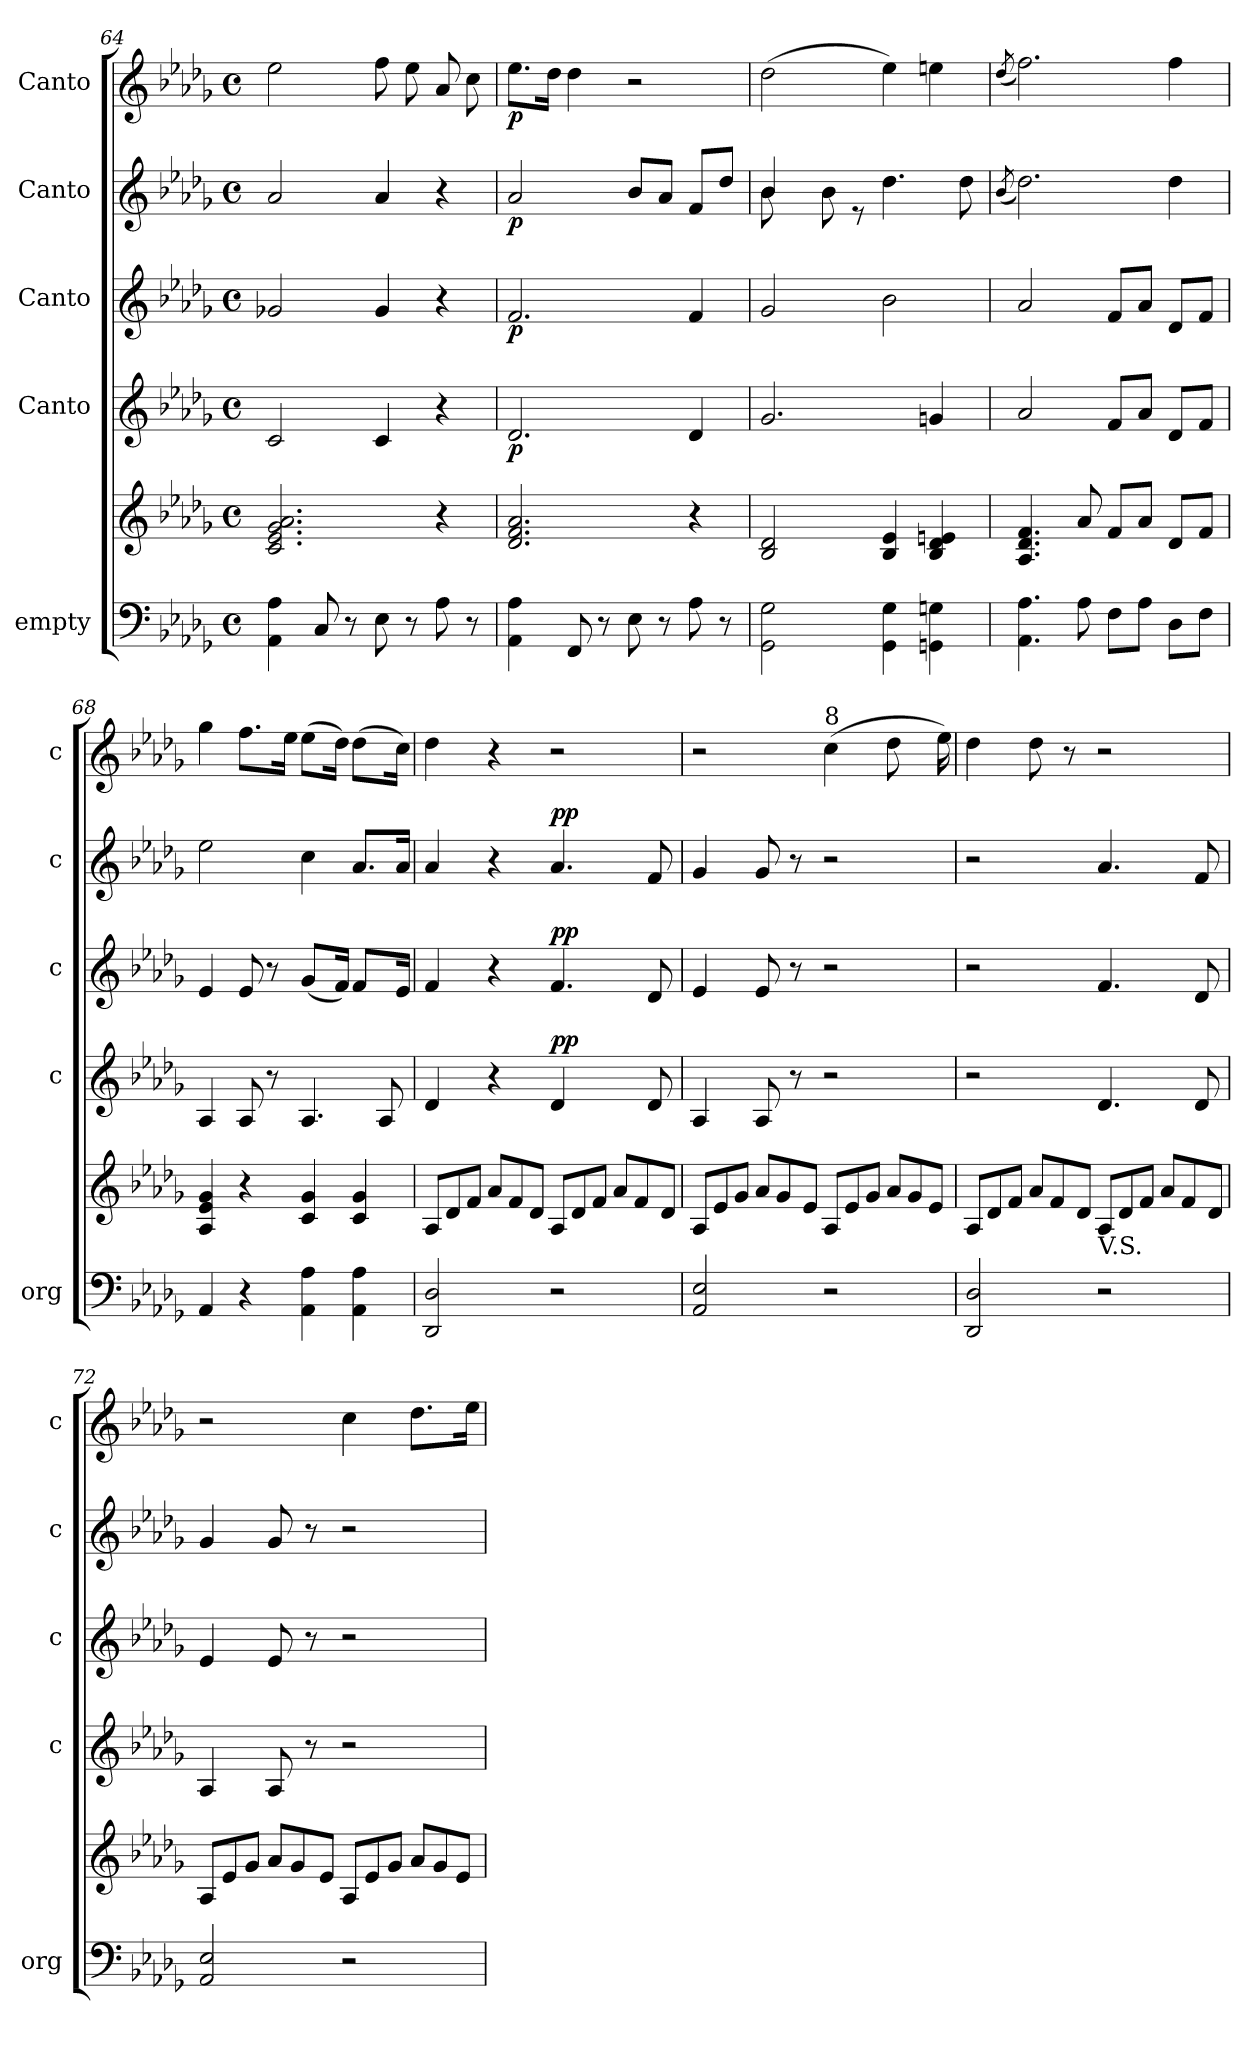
**kern	**kern	**kern	**dynam	**kern	**dynam	**kern	**dynam	**kern	**dynam
*part5	*part5	*part4	*part4	*part3	*part3	*part2	*part2	*part1	*part1
*staff6	*staff5	*staff4	*staff4	*staff3	*staff3	*staff2	*staff2	*staff1	*staff1
*I"empty	*	*I"Canto	*	*I"Canto	*	*I"Canto	*	*I"Canto	*
*I'org	*	*I'c	*	*I'c	*	*I'c	*	*I'c	*
*clefF4	*clefG2	*clefG2	*	*clefG2	*	*clefG2	*	*clefG2	*
*k[b-e-a-d-g-]	*k[b-e-a-d-g-]	*k[b-e-a-d-g-]	*	*k[b-e-a-d-g-]	*	*k[b-e-a-d-g-]	*	*k[b-e-a-d-g-]	*
*D-:	*D-:	*D-:	*	*D-:	*	*D-:	*	*D-:	*
*M4/4	*M4/4	*M4/4	*	*M4/4	*	*M4/4	*	*M4/4	*
*met(c)	*met(c)	*met(c)	*	*met(c)	*	*met(c)	*	*met(c)	*
=64	=64	=64	=64	=64	=64	=64	=64	=64	=64
4AA-\ 4A-\	2.c/ 2.e-/ 2.g-/ 2.a-/	2c/	.	2g-X/	.	2a-/	.	2ee-\	.
8C/	.	.	.	.	.	.	.	.	.
8r	.	.	.	.	.	.	.	.	.
8E-\	.	4c/	.	4g-/	.	4a-/	.	8ff\	.
8r	.	.	.	.	.	.	.	8ee-\	.
8A-\	4r	4r	.	4r	.	4r	.	8a-/	.
8r	.	.	.	.	.	.	.	8cc\	.
=65	=65	=65	=65	=65	=65	=65	=65	=65	=65
4AA-\ 4A-\	2.d-/ 2.f/ 2.a-/	2.d-/	p	2.f/	p	2a-/	p	8.ee-\L	p
.	.	.	.	.	.	.	.	16dd-\Jk	.
8FF/	.	.	.	.	.	.	.	4dd-\	.
8r	.	.	.	.	.	.	.	.	.
8E-\	.	.	.	.	.	8b-/L	.	2r	.
8r	.	.	.	.	.	8a-/J	.	.	.
8A-\	4r	4d-/	.	4f/	.	8f/L	.	.	.
8r	.	.	.	.	.	8dd-/J	.	.	.
=66	=66	=66	=66	=66	=66	=66	=66	=66	=66
*	*	*	*	*	*	*^	*	*	*
2GG-\ 2G-\	2B-/ 2d-/	2.g-/	.	2g-/	.	4b-/	8b-\	.	(2dd-\	.
.	.	.	.	.	.	.	8ryy	.	.	.
.	.	.	.	.	.	8b-\	4reyy	.	.	.
.	.	.	.	.	.	8re	.	.	.	.
4GG-\ 4G-\	4B-/ 4e-/	.	.	2b-\	.	4.dd-\	2reyy	.	4ee-\)	.
4GGn\ 4Gn\	4B-/ 4d-/ 4en/	4gn/	.	.	.	.	.	.	4een\	.
.	.	.	.	.	.	8dd-\	.	.	.	.
*	*	*	*	*	*	*v	*v	*	*	*
=67	=67	=67	=67	=67	=67	=67	=67	=67	=67
.	.	.	.	.	.	(8qb-/	.	(8qdd-/	.
4.AA-\ 4.A-\	4.A-/ 4.d-/ 4.f/	2a-/	.	2a-/	.	2.dd-\)	.	2.ff\)	.
8A-\	8a-/	.	.	.	.	.	.	.	.
8F\L	8f/L	8f/L	.	8f/L	.	.	.	.	.
8A-\J	8a-/J	8a-/J	.	8a-/J	.	.	.	.	.
8D-\L	8d-/L	8d-/L	.	8d-/L	.	4dd-\	.	4ff\	.
8F\J	8f/J	8f/J	.	8f/J	.	.	.	.	.
=68	=68	=68	=68	=68	=68	=68	=68	=68	=68
4AA-/	4A-/ 4e-/ 4g-/	4A-/	.	4e-/	.	2ee-\	.	4gg-\	.
4r	4r	8A-/	.	8e-/	.	.	.	8.ff\L	.
.	.	8r	.	8r	.	.	.	.	.
.	.	.	.	.	.	.	.	16ee-\Jk	.
!	!	!	!	!LO:N:vis=8	!	!	!	!LO:N:vis=8	!
4AA-\ 4A-\	4c/ 4g-/	4.A-/	.	(8.g-/L	.	4cc\	.	(8.ee-\L	.
.	.	.	.	16f/Jk)	.	.	.	16dd-\Jk)	.
!	!	!	!	!LO:N:vis=8	!	!	!	!LO:N:vis=8	!
4AA-\ 4A-\	4c/ 4g-/	.	.	8.f/L	.	8.a-/L	.	(8.dd-\L	.
.	.	8A-/	.	.	.	.	.	.	.
.	.	.	.	16e-/Jk	.	16a-/Jk	.	16cc\Jk)	.
=69	=69	=69	=69	=69	=69	=69	=69	=69	=69
*	*Xtuplet	*	*	*	*	*	*	*	*
2DD-/ 2D-/	12A-/L	4d-/	.	4f/	.	4a-/	.	4dd-\	.
.	12d-/	.	.	.	.	.	.	.	.
.	12f/J	.	.	.	.	.	.	.	.
.	12a-/L	4r	.	4r	.	4r	.	4r	.
.	12f/	.	.	.	.	.	.	.	.
.	12d-/J	.	.	.	.	.	.	.	.
!	!	!LO:N:vis=4	!LO:DY:a	!	!LO:DY:a	!	!LO:DY:a	!	!
2r	12A-/L	4.d-/	pp	4.f/	pp	4.a-/	pp	2r	.
.	12d-/	.	.	.	.	.	.	.	.
.	12f/J	.	.	.	.	.	.	.	.
.	12a-/L	.	.	.	.	.	.	.	.
.	12f/	.	.	.	.	.	.	.	.
.	.	8d-/	.	8d-/	.	8f/	.	.	.
.	12d-/J	.	.	.	.	.	.	.	.
=70	=70	=70	=70	=70	=70	=70	=70	=70	=70
2AA-/ 2E-/	12A-/L	4A-/	.	4e-/	.	4g-/	.	2r	.
.	12e-/	.	.	.	.	.	.	.	.
.	12g-/J	.	.	.	.	.	.	.	.
.	12a-/L	8A-/	.	8e-/	.	8g-/	.	.	.
.	12g-/	.	.	.	.	.	.	.	.
.	.	8r	.	8r	.	8r	.	.	.
.	12e-/J	.	.	.	.	.	.	.	.
!	!	!	!	!	!	!	!	!LO:TX:a:t=8	!
2r	12A-/L	2r	.	2r	.	2r	.	(4cc\	.
.	12e-/	.	.	.	.	.	.	.	.
.	12g-/J	.	.	.	.	.	.	.	.
!	!	!	!	!	!	!	!	!LO:N:vis=8	!
.	12a-/L	.	.	.	.	.	.	8.dd-\	.
.	12g-/	.	.	.	.	.	.	.	.
.	12e-/J	.	.	.	.	.	.	.	.
.	.	.	.	.	.	.	.	16ee-\)	.
=71	=71	=71	=71	=71	=71	=71	=71	=71	=71
2DD-/ 2D-/	12A-/L	2r	.	2r	.	2r	.	4dd-\	.
.	12d-/	.	.	.	.	.	.	.	.
.	12f/J	.	.	.	.	.	.	.	.
.	12a-/L	.	.	.	.	.	.	8dd-\	.
.	12f/	.	.	.	.	.	.	.	.
.	.	.	.	.	.	.	.	8r	.
.	12d-/J	.	.	.	.	.	.	.	.
!	!LO:TX:b:t=V.S.	!	!	!	!	!	!	!	!
2r	12A-/L	4.d-/	.	4.f/	.	4.a-/	.	2r	.
.	12d-/	.	.	.	.	.	.	.	.
.	12f/J	.	.	.	.	.	.	.	.
.	12a-/L	.	.	.	.	.	.	.	.
.	12f/	.	.	.	.	.	.	.	.
.	.	8d-/	.	8d-/	.	8f/	.	.	.
.	12d-/J	.	.	.	.	.	.	.	.
=72	=72	=72	=72	=72	=72	=72	=72	=72	=72
2AA-/ 2E-/	12A-/L	4A-/	.	4e-/	.	4g-/	.	2r	.
.	12e-/	.	.	.	.	.	.	.	.
.	12g-/J	.	.	.	.	.	.	.	.
.	12a-/L	8A-/	.	8e-/	.	8g-/	.	.	.
.	12g-/	.	.	.	.	.	.	.	.
.	.	8r	.	8r	.	8r	.	.	.
.	12e-/J	.	.	.	.	.	.	.	.
2r	12A-/L	2r	.	2r	.	2r	.	4cc\	.
.	12e-/	.	.	.	.	.	.	.	.
.	12g-/J	.	.	.	.	.	.	.	.
.	12a-/L	.	.	.	.	.	.	8.dd-\L	.
.	12g-/	.	.	.	.	.	.	.	.
.	12e-/J	.	.	.	.	.	.	.	.
.	.	.	.	.	.	.	.	16ee-\Jk	.
=	=	=	=	=	=	=	=	=	=
*-	*-	*-	*-	*-	*-	*-	*-	*-	*-
